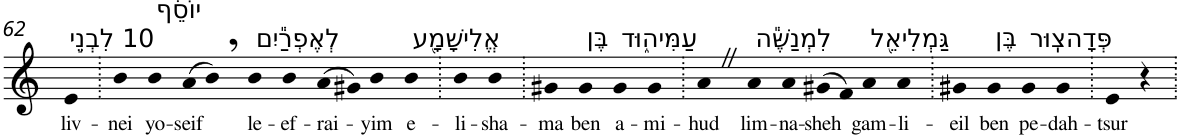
**kern	**text
*part1	*part1
*staff1	*staff1
*I"Piano	*
*I'Pno	*
!!LO:PB:g=z
*clefG2	*
*k[]	*
=62	=62
!LO:TX:a:t=10 לִבְנֵ֣י	!
!	!LO:LY:b
4e	liv-
=63.	=63.
!	!LO:LY:b
4b	-nei
!LO:TX:a:t=יוֹסֵ֔ף	!
!	!LO:LY:b
4b	yo-
!	!LO:LY:b
(>8a	-seif
8b,)	.
!LO:TX:a:t=לְאֶפְרַ֕יִם	!
!	!LO:LY:b
4b	le-
!	!LO:LY:b
4b	-ef-
!	!LO:LY:b
(>8a	-rai-
8g#X)	.
!	!LO:LY:b
4b	-yim
!LO:TX:a:t=אֱלִישָׁמָ֖ע	!
!	!LO:LY:b
4b	e-
=64.	=64.
!	!LO:LY:b
4b	-li-
!	!LO:LY:b
4b	-sha-
=65.	=65.
!	!LO:LY:b
4g#X	-ma
!LO:TX:a:t=בֶּן	!
!	!LO:LY:b
4g#	ben
!LO:TX:a:t=עַמִּיה֑וּד	!
!	!LO:LY:b
4g#	a-
!	!LO:LY:b
4g#	-mi-
=66.	=66.
!	!LO:LY:b
4aZ	-hud
!LO:TX:a:t=לִמְנַשֶּׁ֕ה	!
!	!LO:LY:b
4a	lim-
!	!LO:LY:b
4a	-na-
!	!LO:LY:b
(>8g#X	-sheh
8f)	.
!LO:TX:a:t=גַּמְלִיאֵ֖ל	!
!	!LO:LY:b
4a	gam-
!	!LO:LY:b
4a	-li-
=67.	=67.
!	!LO:LY:b
4g#X	-eil
!LO:TX:a:t=בֶּן	!
!	!LO:LY:b
4g#	ben
!LO:TX:a:t=פְּדָהצֽוּר	!
!	!LO:LY:b
4g#	pe-
!	!LO:LY:b
4g#	-dah-
=68.	=68.
!	!LO:LY:b
4e	-tsur
4r	.
=.	=.
*-	*-
